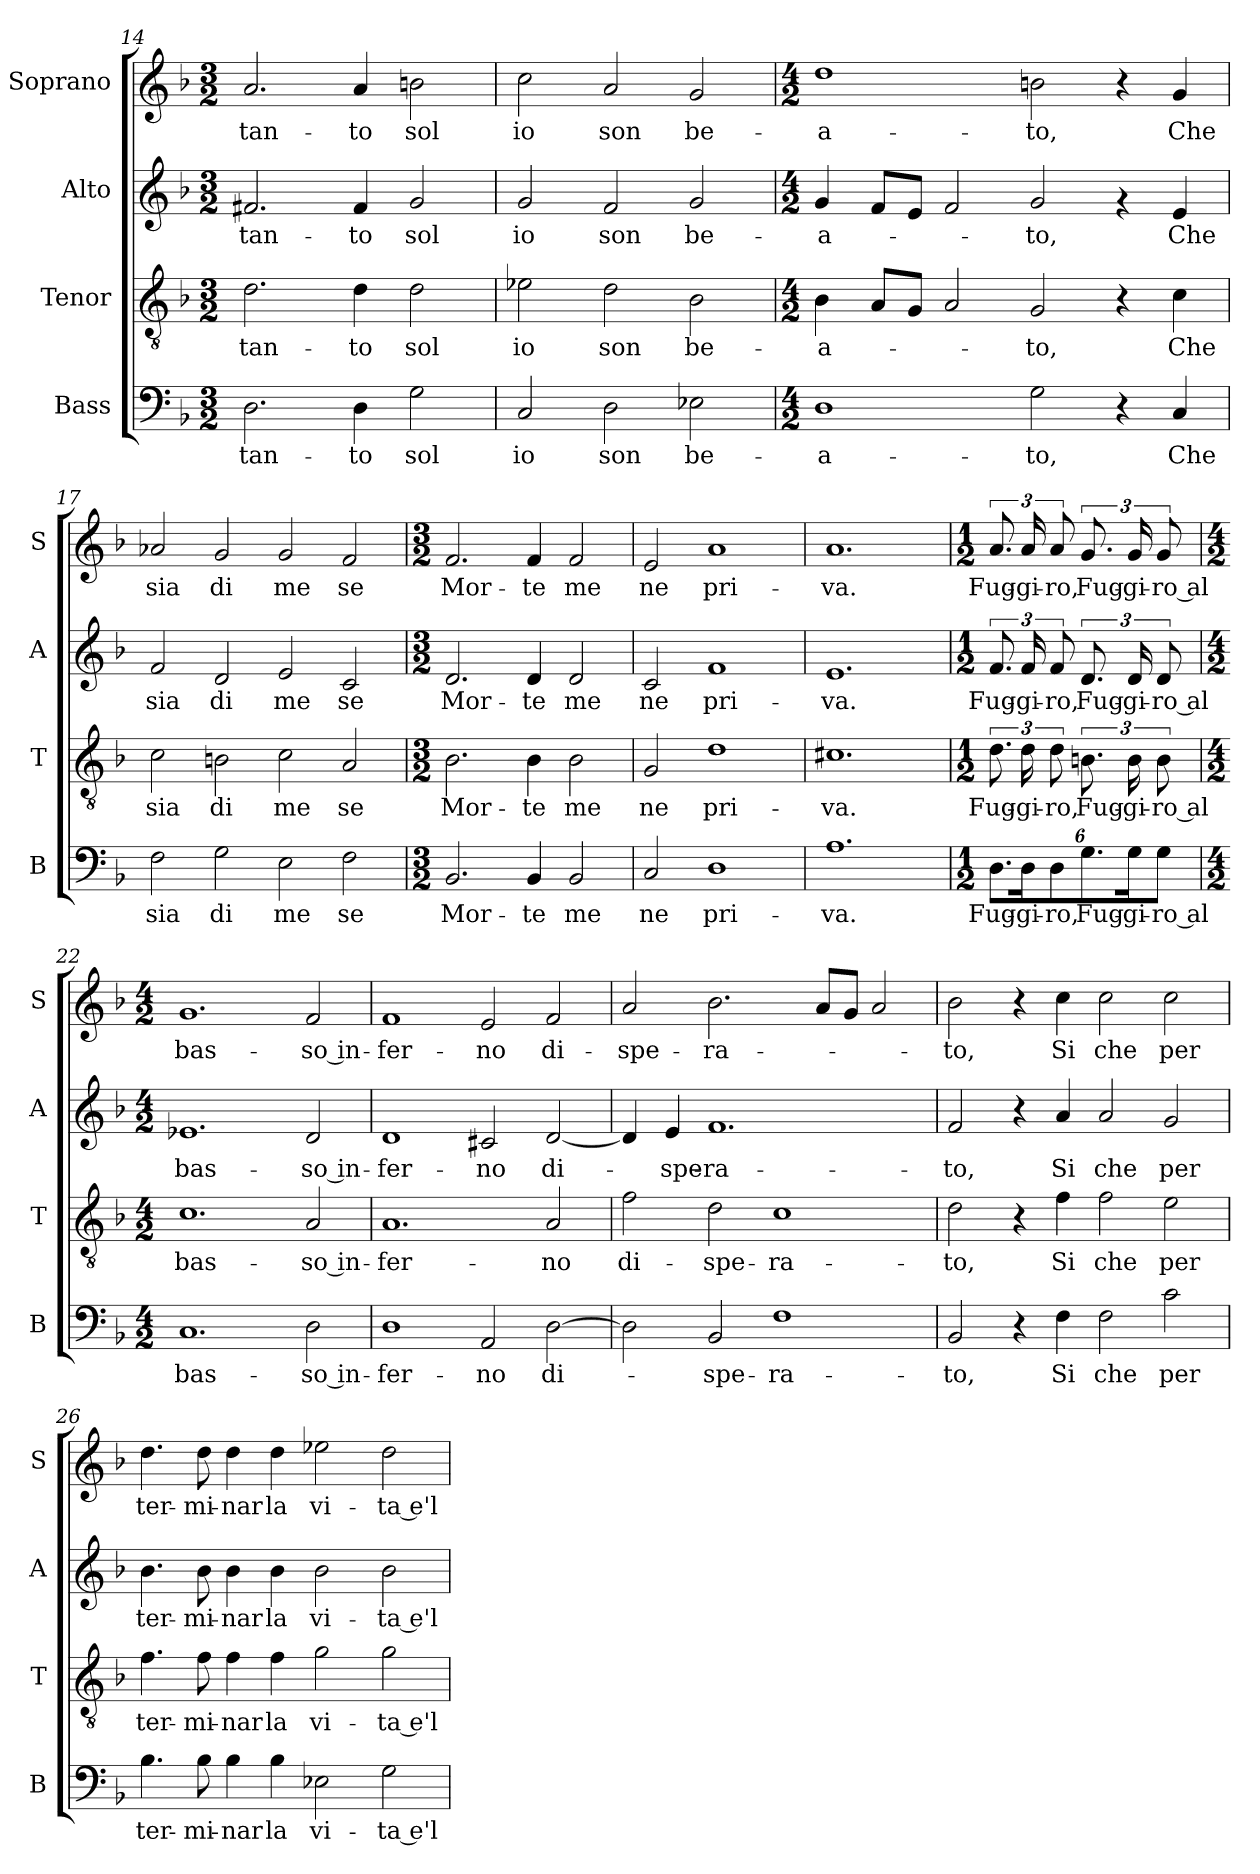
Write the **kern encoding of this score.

**kern	**text	**kern	**text	**kern	**text	**kern	**text
*part4	*part4	*part3	*part3	*part2	*part2	*part1	*part1
*staff4	*staff4	*staff3	*staff3	*staff2	*staff2	*staff1	*staff1
*I"Bass	*	*I"Tenor	*	*I"Alto	*	*I"Soprano	*
*I'B	*	*I'T	*	*I'A	*	*I'S	*
!!LO:PB:g=z
*clefF4	*	*clefGv2	*	*clefG2	*	*clefG2	*
*k[b-]	*	*k[b-]	*	*k[b-]	*	*k[b-]	*
*F:	*	*F:	*	*F:	*	*F:	*
*M3/2	*	*M3/2	*	*M3/2	*	*M3/2	*
=14	=14	=14	=14	=14	=14	=14	=14
!	!LO:LY:b	!	!LO:LY:b	!	!LO:LY:b	!	!LO:LY:b
2.D\	tan-	2.d\	tan-	2.f#X/	tan-	2.a/	tan-
!	!LO:LY:b	!	!LO:LY:b	!	!LO:LY:b	!	!LO:LY:b
4D\	-to	4d\	-to	4f#/	-to	4a/	-to
!	!LO:LY:b	!	!LO:LY:b	!	!LO:LY:b	!	!LO:LY:b
2G\	sol	2d\	sol	2g/	sol	2bn\	sol
=15	=15	=15	=15	=15	=15	=15	=15
!	!LO:LY:b	!	!LO:LY:b	!	!LO:LY:b	!	!LO:LY:b
2C/	io	2e-X\	io	2g/	io	2cc\	io
!	!LO:LY:b	!	!LO:LY:b	!	!LO:LY:b	!	!LO:LY:b
2D\	son	2d\	son	2f/	son	2a/	son
!	!LO:LY:b	!	!LO:LY:b	!	!LO:LY:b	!	!LO:LY:b
2E-X\	be-	2B-\	be-	2g/	be-	2g/	be-
=16	=16	=16	=16	=16	=16	=16	=16
*M4/2	*	*M4/2	*	*M4/2	*	*M4/2	*
!	!LO:LY:b	!	!LO:LY:b	!	!LO:LY:b	!	!LO:LY:b
1D	-a-	4B-\	-a-	4g/	-a-	1dd	-a-
.	.	8A/L	.	8f/L	.	.	.
.	.	8G/J	.	8e/J	.	.	.
.	.	2A/	.	2f/	.	.	.
!	!LO:LY:b	!	!LO:LY:b	!	!LO:LY:b	!	!LO:LY:b
2G\	-to,	2G/	-to,	2g/	-to,	2bn\	-to,
4r	.	4r	.	4rf	.	4r	.
!	!LO:LY:b	!	!LO:LY:b	!	!LO:LY:b	!	!LO:LY:b
4C/	Che	4c\	Che	4e/	Che	4g/	Che
=17	=17	=17	=17	=17	=17	=17	=17
!	!LO:LY:b	!	!LO:LY:b	!	!LO:LY:b	!	!LO:LY:b
2F\	sia	2c\	sia	2f/	sia	2a-X/	sia
!	!LO:LY:b	!	!LO:LY:b	!	!LO:LY:b	!	!LO:LY:b
2G\	di	2Bn\	di	2d/	di	2g/	di
!	!LO:LY:b	!	!LO:LY:b	!	!LO:LY:b	!	!LO:LY:b
2E\	me	2c\	me	2e/	me	2g/	me
!	!LO:LY:b	!	!LO:LY:b	!	!LO:LY:b	!	!LO:LY:b
2F\	se	2A/	se	2c/	se	2f/	se
!!LO:LB:g=z
=18	=18	=18	=18	=18	=18	=18	=18
*M3/2	*	*M3/2	*	*M3/2	*	*M3/2	*
!	!LO:LY:b	!	!LO:LY:b	!	!LO:LY:b	!	!LO:LY:b
2.BB-/	Mor-	2.B-\	Mor-	2.d/	Mor-	2.f/	Mor-
!	!LO:LY:b	!	!LO:LY:b	!	!LO:LY:b	!	!LO:LY:b
4BB-/	-te	4B-\	-te	4d/	-te	4f/	-te
!	!LO:LY:b	!	!LO:LY:b	!	!LO:LY:b	!	!LO:LY:b
2BB-/	me	2B-\	me	2d/	me	2f/	me
=19	=19	=19	=19	=19	=19	=19	=19
!	!LO:LY:b	!	!LO:LY:b	!	!LO:LY:b	!	!LO:LY:b
2C/	ne	2G/	ne	2c/	ne	2e/	ne
!	!LO:LY:b	!	!LO:LY:b	!	!LO:LY:b	!	!LO:LY:b
1D	pri-	1d	pri-	1f	pri-	1a	pri-
=20	=20	=20	=20	=20	=20	=20	=20
!	!LO:LY:b	!	!LO:LY:b	!	!LO:LY:b	!	!LO:LY:b
1.A	-va.	1.c#X	-va.	1.e	-va.	1.a	-va.
=21	=21	=21	=21	=21	=21	=21	=21
*M1/2	*	*M1/2	*	*M1/2	*	*M1/2	*
!	!LO:LY:b	!	!LO:LY:b	!	!LO:LY:b	!	!LO:LY:b
12.D\L	Fug-	12.d\	Fug-	12.f/	Fug-	12.a/	Fug-
!	!LO:LY:b	!	!LO:LY:b	!	!LO:LY:b	!	!LO:LY:b
24D\K	-gi-	24d\	-gi-	24f/	-gi-	24a/	-gi-
!	!LO:LY:b	!	!LO:LY:b	!	!LO:LY:b	!	!LO:LY:b
12D\	-ro,	12d\	-ro,	12f/	-ro,	12a/	-ro,
!	!LO:LY:b	!	!LO:LY:b	!	!LO:LY:b	!	!LO:LY:b
12.G\	Fug-	12.Bn\	Fug-	12.d/	Fug-	12.g/	Fug-
!	!LO:LY:b	!	!LO:LY:b	!	!LO:LY:b	!	!LO:LY:b
24G\K	-gi-	24B\	-gi-	24d/	-gi-	24g/	-gi-
!	!LO:LY:b	!	!LO:LY:b	!	!LO:LY:b	!	!LO:LY:b
12G\J	-ro al	12B\	-ro al	12d/	-ro al	12g/	-ro al
=22	=22	=22	=22	=22	=22	=22	=22
*M4/2	*	*M4/2	*	*M4/2	*	*M4/2	*
!	!LO:LY:b	!	!LO:LY:b	!	!LO:LY:b	!	!LO:LY:b
1.C	bas-	1.c	bas-	1.e-X	bas-	1.g	bas-
!	!LO:LY:b	!	!LO:LY:b	!	!LO:LY:b	!	!LO:LY:b
2D\	-so in-	2A/	-so in-	2d/	-so in-	2f/	-so in-
!!LO:LB:g=z
=23	=23	=23	=23	=23	=23	=23	=23
!	!LO:LY:b	!	!LO:LY:b	!	!LO:LY:b	!	!LO:LY:b
1D	-fer-	1.A	-fer-	1d	-fer-	1f	-fer-
!	!LO:LY:b	!	!	!	!LO:LY:b	!	!LO:LY:b
2AA/	-no	.	.	2c#X/	-no	2e/	-no
!	!LO:LY:b	!	!LO:LY:b	!	!LO:LY:b	!	!LO:LY:b
[2D\	di-	2A/	-no	[2d/	di-	2f/	di-
=24	=24	=24	=24	=24	=24	=24	=24
!	!	!	!LO:LY:b	!	!	!	!LO:LY:b
2D\]	.	2f\	di-	4d/]	.	2a/	-spe-
!	!	!	!	!	!LO:LY:b	!	!
.	.	.	.	4e/	-spe-	.	.
!	!LO:LY:b	!	!LO:LY:b	!	!LO:LY:b	!	!LO:LY:b
2BB-/	-spe-	2d\	-spe-	1.f	-ra-	2.b-\	-ra-
!	!LO:LY:b	!	!LO:LY:b	!	!	!	!
1F	-ra-	1c	-ra-	.	.	.	.
.	.	.	.	.	.	8a/L	.
.	.	.	.	.	.	8g/J	.
.	.	.	.	.	.	2a/	.
=25	=25	=25	=25	=25	=25	=25	=25
!	!LO:LY:b	!	!LO:LY:b	!	!LO:LY:b	!	!LO:LY:b
2BB-/	-to,	2d\	-to,	2f/	-to,	2b-\	-to,
4r	.	4r	.	4r	.	4r	.
!	!LO:LY:b	!	!LO:LY:b	!	!LO:LY:b	!	!LO:LY:b
4F\	Si	4f\	Si	4a/	Si	4cc\	Si
!	!LO:LY:b	!	!LO:LY:b	!	!LO:LY:b	!	!LO:LY:b
2F\	che	2f\	che	2a/	che	2cc\	che
!	!LO:LY:b	!	!LO:LY:b	!	!LO:LY:b	!	!LO:LY:b
2c\	per	2e\	per	2g/	per	2cc\	per
=26	=26	=26	=26	=26	=26	=26	=26
!	!LO:LY:b	!	!LO:LY:b	!	!LO:LY:b	!	!LO:LY:b
4.B-\	ter-	4.f\	ter-	4.b-\	ter-	4.dd\	ter-
!	!LO:LY:b	!	!LO:LY:b	!	!LO:LY:b	!	!LO:LY:b
8B-\	-mi-	8f\	-mi-	8b-\	-mi-	8dd\	-mi-
!	!LO:LY:b	!	!LO:LY:b	!	!LO:LY:b	!	!LO:LY:b
4B-\	-nar	4f\	-nar	4b-\	-nar	4dd\	-nar
!	!LO:LY:b	!	!LO:LY:b	!	!LO:LY:b	!	!LO:LY:b
4B-\	la	4f\	la	4b-\	la	4dd\	la
!	!LO:LY:b	!	!LO:LY:b	!	!LO:LY:b	!	!LO:LY:b
2E-X\	vi-	2g\	vi-	2b-\	vi-	2ee-X\	vi-
!	!LO:LY:b	!	!LO:LY:b	!	!LO:LY:b	!	!LO:LY:b
2G\	-ta e'l	2g\	-ta e'l	2b-\	-ta e'l	2dd\	-ta e'l
=	=	=	=	=	=	=	=
*-	*-	*-	*-	*-	*-	*-	*-
